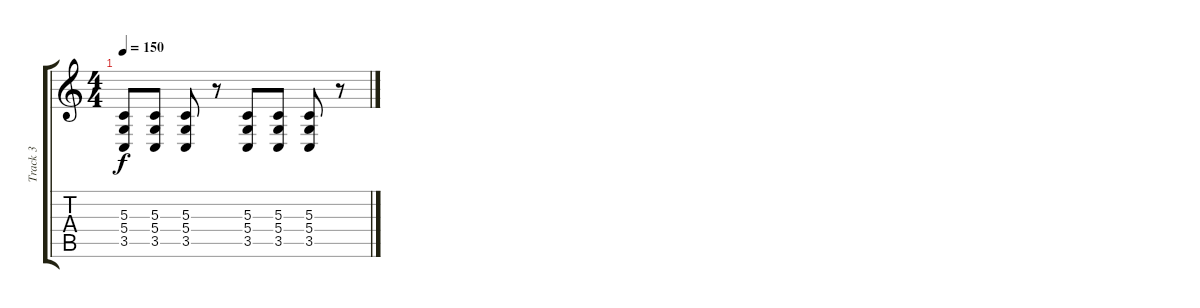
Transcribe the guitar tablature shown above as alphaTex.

\track ("Track 3" "Track 3") {instrument electricgrandpiano}
\staff {score tabs}
\tuning (E4 B3 G3 D3 A2 E2) {hide}
\ts (4 4)
\tempo 150
\clef g2
\ks c
(5.3 5.4 3.5).8{dy f} (5.3 5.4 3.5).8 (5.3 5.4 3.5).8 r.8 (5.3 5.4 3.5).8 (5.3 5.4 3.5).8 (5.3 5.4 3.5).8 r.8
